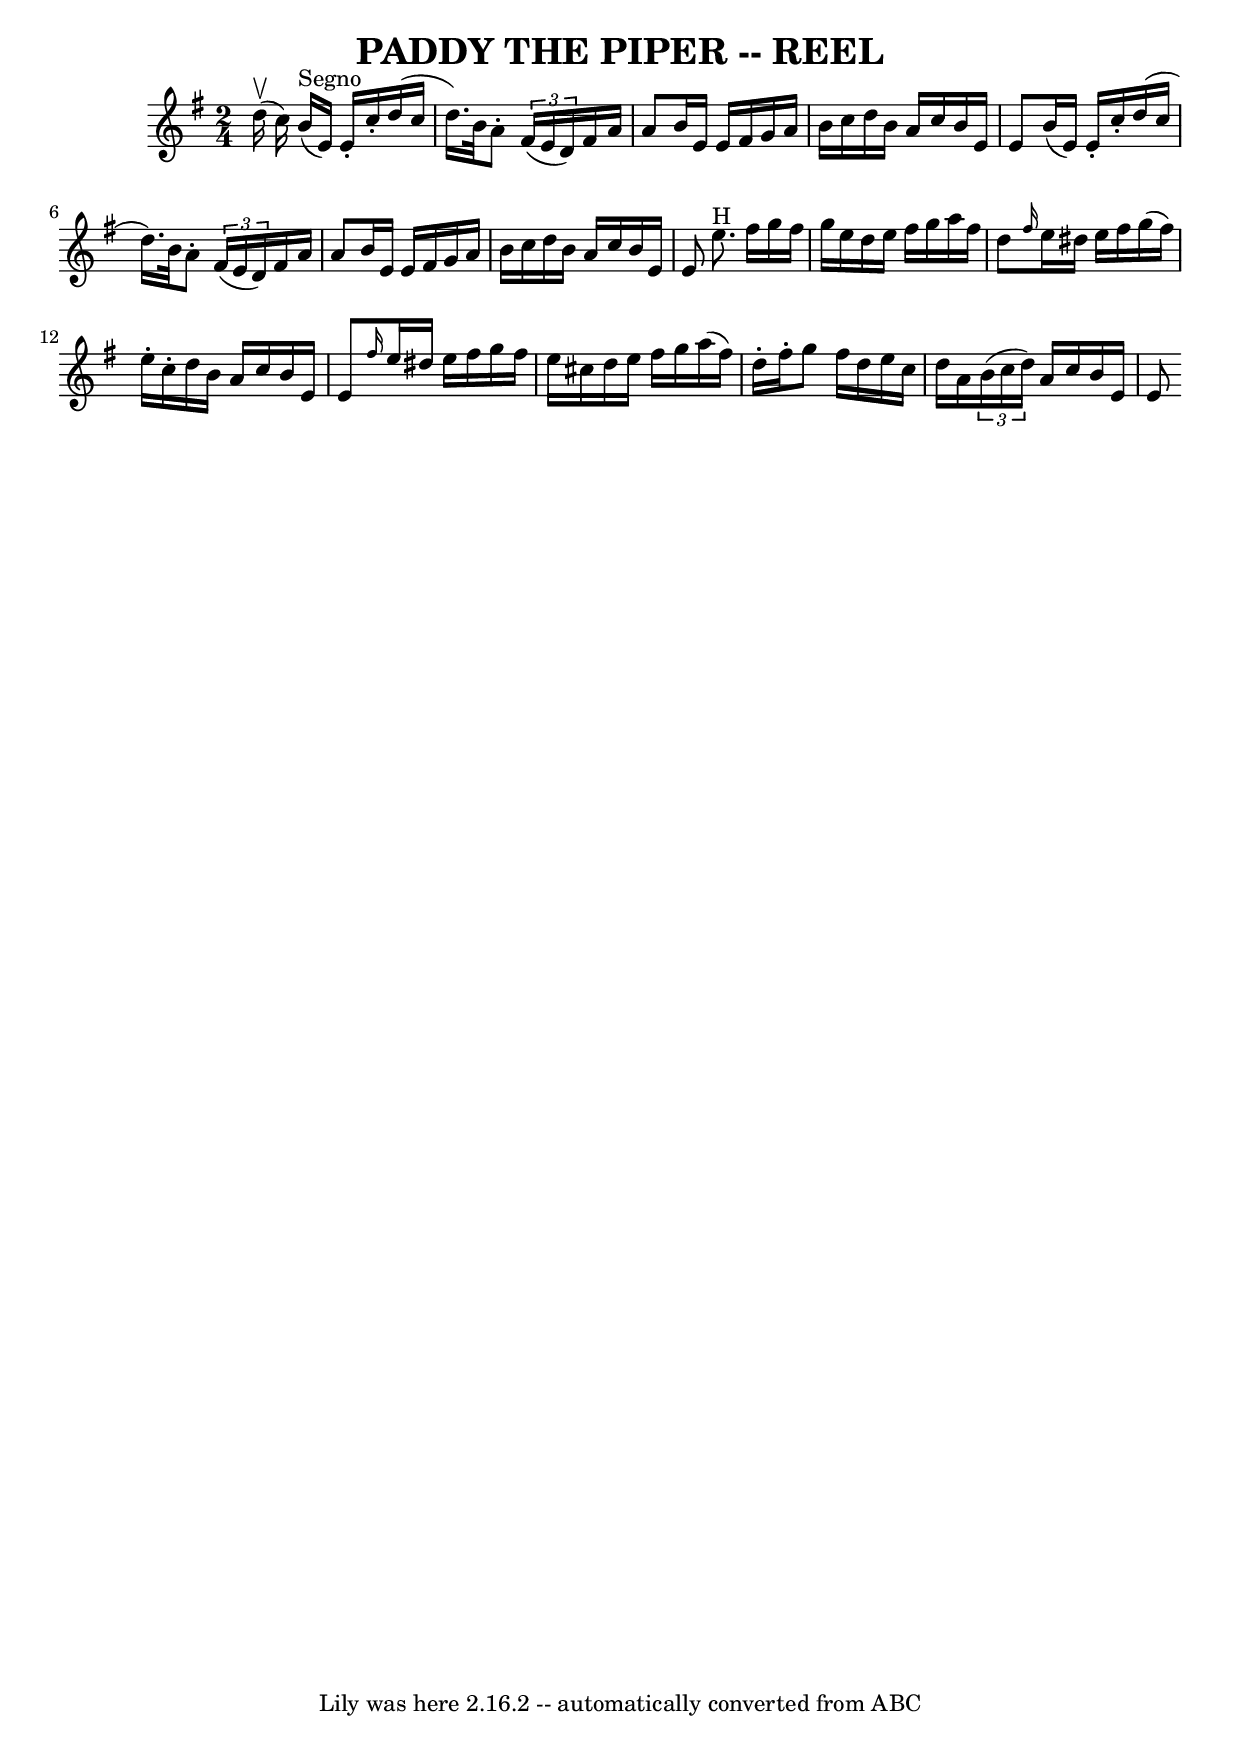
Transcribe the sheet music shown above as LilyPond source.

\version "2.16.2"
\include "Mammoth.ily"
\header {
  %% book = "Ryan's Mammoth Collection of Fiddle Tunes"
 crossRefNumber = "1"
 footnotes = ""
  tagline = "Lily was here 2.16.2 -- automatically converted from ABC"
  title = "PADDY THE PIPER -- REEL"

}
voicedefault =  {


  \time 2/4 
  \key g \major d''16 (^\upbow c''16)      |
     \bar " |." b'16^"Segno"(e'16) e'16-. c''16-. d''16 (c''16 d''16.) b'32     |
 a'8-. \times 2/3 { fs'16 (e'16 d'16  
		)  		    } fs'16 a'16 a'8     |
 b'16 e'16 e'16 fs'16 g'16 a'16 b'16 c''16     |
 d''16 b'16 a'16 c''16 b'16 e'16 e'8     |
 b'16 (e'16) e'16-. c''16-. d''16 (c''16 d''16.) b'32     |
 a'8-. \times 2/3 { fs'16 
		      (e'16 d'16)  		    } fs'16 a'16 a'8     |
 b'16 e'16 e'16 fs'16 g'16 a'16 b'16 c''16     |
 d''16 b'16 a'16 c''16 b'16 e'16 e'8      \bar " |." e''8.^"H" fs''16 g''16 fs''16 g''16 e''16     |
 d''16 e''16 fs''16 g''16 a''16 fs''16 d''8     |
  \grace { fs''16  
	 } e''16 ds''16 e''16 fs''16 g''16 (fs''16) e''16-. c''16-.     |
 d''16 b'16 a'16 c''16 b'16 e'16 e'8    |
  
  \grace { fs''16  
	 } e''16 ds''16 e''16 fs''16 g''16 fs''16 e''16 cs''16     |
 d''16 e''16 fs''16 g''16 a''16 (fs''16) d''16-. fs''16-.    |
 g''8 fs''16 d''16 e''16 c''16 d''16 a'16     |
  \times 2/3 { b'16 (
	 c''16 d''16)  	     } a'16 c''16 b'16 e'16 e'8      \bar " |."   

}

\score{
  <<

    \context Staff="default"
    {
      \voicedefault 
      
    }

  >>
  \layout {
    
  }
  \midi {
  }

}
